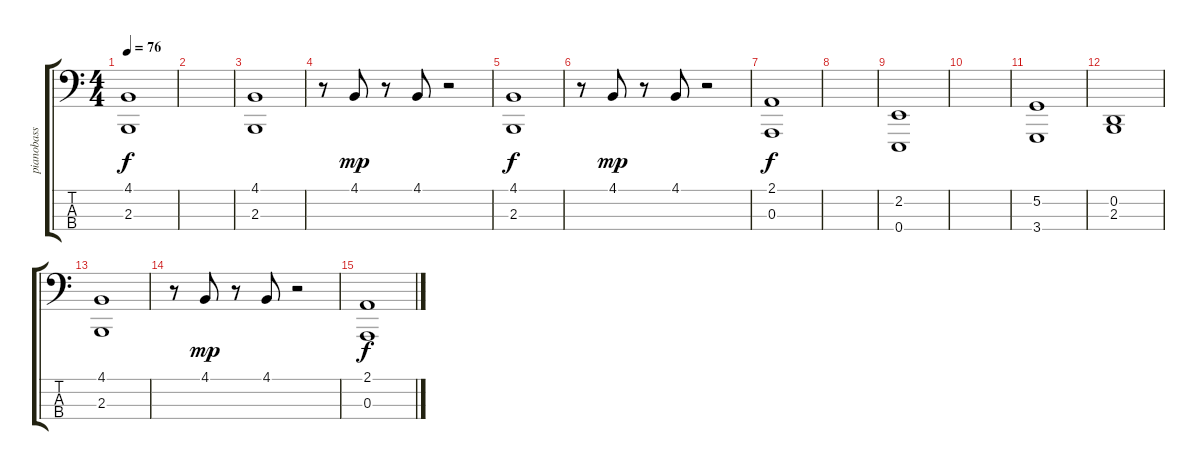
\track ("pianobass" "pianobass") {instrument acousticgrandpiano}
\staff {score tabs}
\tuning (G2 D2 A1 E1) {hide}
\ts (4 4)
\tempo 76
\clef f4
\ks c
(4.1 2.3).1{dy f instrument acousticgrandpiano} |
|
(4.1 2.3).1 |
r.8 4.1.8{dy mp} r.8 4.1.8 r.2 |
(4.1 2.3).1{dy f} |
r.8 4.1.8{dy mp} r.8 4.1.8 r.2 |
(2.1 0.3).1{dy f} |
|
(2.2 0.4).1 |
|
(5.2 3.4).1 |
(0.2 2.3).1 |
(4.1 2.3).1 |
r.8 4.1.8{dy mp} r.8 4.1.8 r.2 |
(2.1 0.3).1{dy f}
